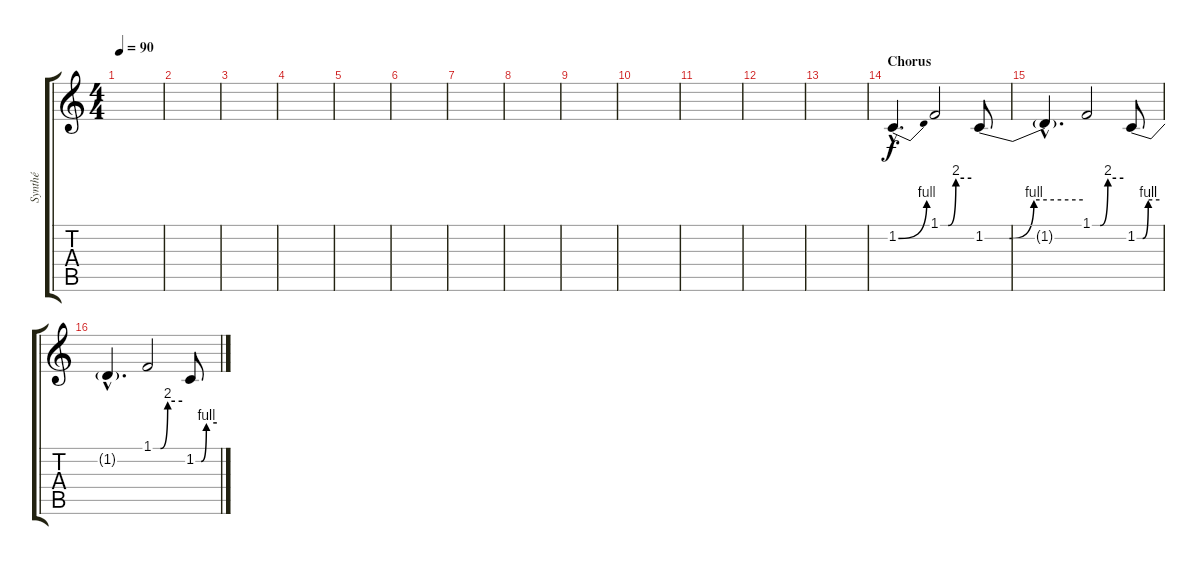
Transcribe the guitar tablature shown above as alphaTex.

\track ("Synthé" "Synthé") {instrument synthbrass1}
\staff {score tabs}
\tuning (E4 B3 G3 D3 A2 E2) {hide}
\ts (4 4)
\tempo 90
\clef g2
\ks c
|
|
|
|
|
|
|
|
|
|
|
|
|
\section ("" "Chorus")
1.2{be (bend 0 0 60 4) hac}.4{d} 1.1{be (custom 0 0 15 0 30 8 60 8)}.2 1.2{be (custom 0 0 15 0 30 4 60 4)}.8 |
1.2{hac t}.4{d} 1.1{be (custom 0 0 15 0 30 8 60 8)}.2 1.2{be (custom 0 0 15 0 30 4 60 4)}.8 |
1.2{hac t}.4{d} 1.1{be (custom 0 0 15 0 30 8 60 8)}.2 1.2{be (custom 0 0 15 0 30 4 60 4)}.8
